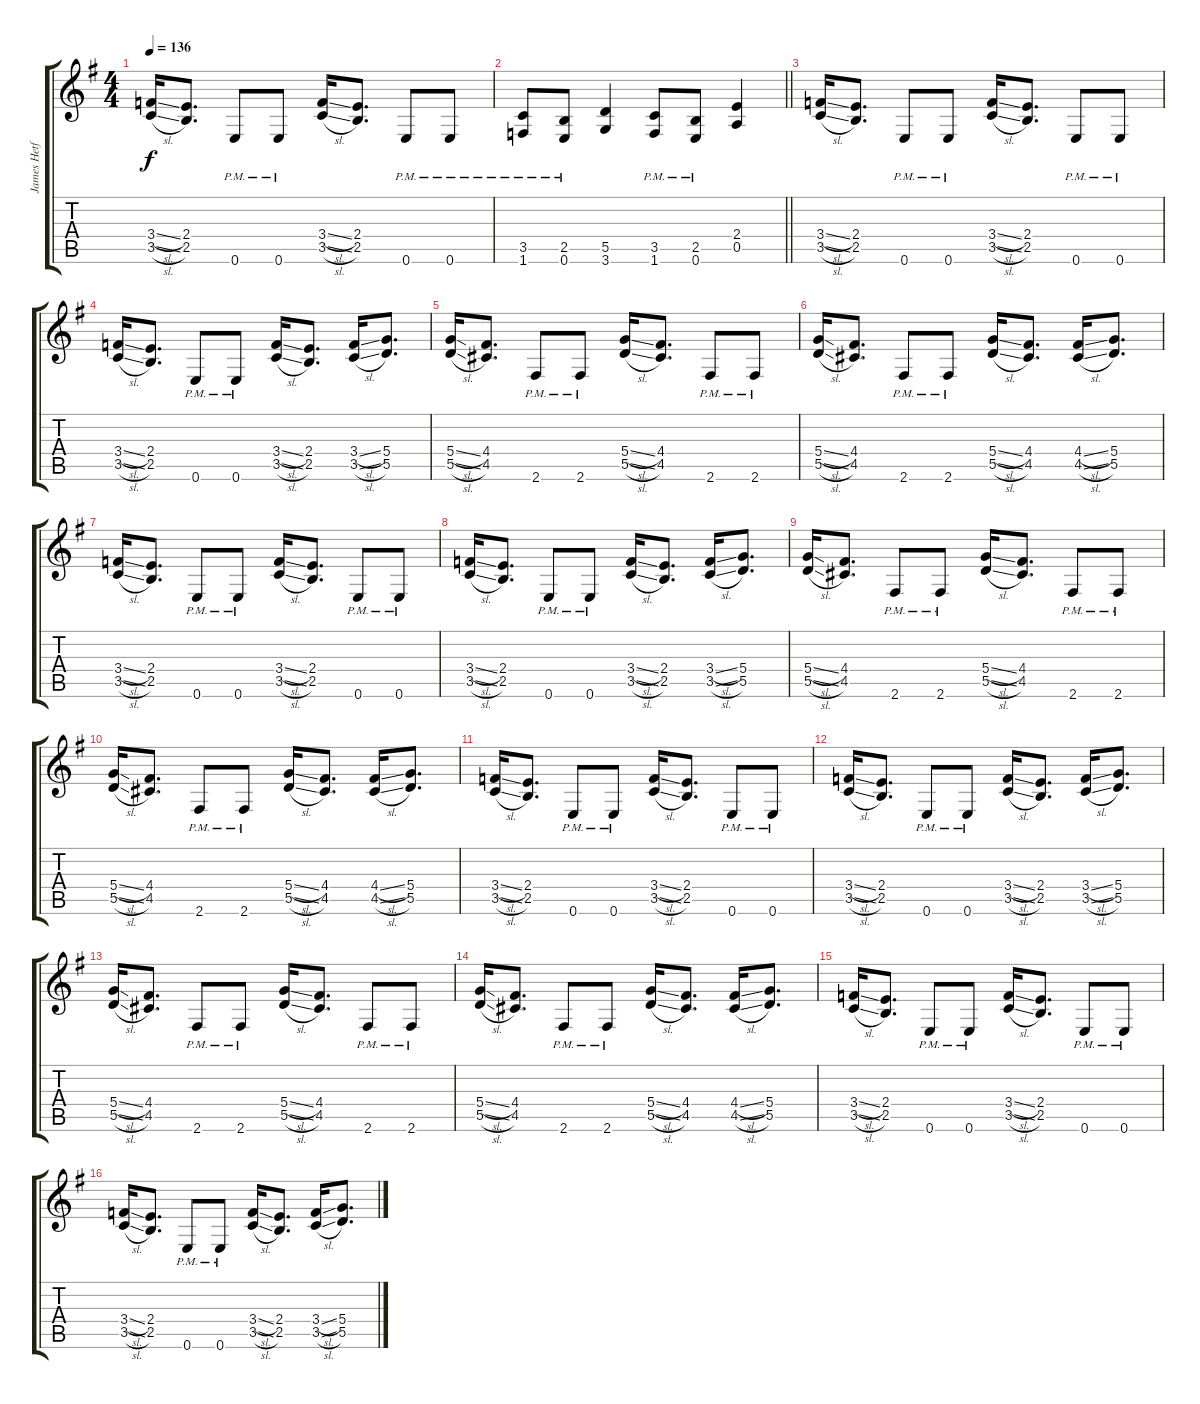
\track ("James Hetfield" "James Hetf") {instrument distortionguitar}
\staff {score tabs}
\tuning (E4 B3 G3 D3 A2 E2) {hide}
\ts (4 4)
\tempo 136
\clef g2
\ks eminor
(3.4{sl} 3.5{sl}).16{dy f} (2.4 2.5).8{d} 0.6{pm}.8 0.6{pm}.8 (3.4{sl} 3.5{sl}).16 (2.4 2.5).8{d} 0.6{pm}.8 0.6{pm}.8 |
\barLineRight lightlight
(3.5{pm} 1.6{pm}).8 (2.5{pm} 0.6{pm}).8 (5.5 3.6).4 (3.5{pm} 1.6{pm}).8 (2.5{pm} 0.6{pm}).8 (2.4 0.5).4 |
(3.4{sl} 3.5{sl}).16 (2.4 2.5).8{d} 0.6{pm}.8 0.6{pm}.8 (3.4{sl} 3.5{sl}).16 (2.4 2.5).8{d} 0.6{pm}.8 0.6{pm}.8 |
(3.4{sl} 3.5{sl}).16 (2.4 2.5).8{d} 0.6{pm}.8 0.6{pm}.8 (3.4{sl} 3.5{sl}).16 (2.4 2.5).8{d} (3.4{sl} 3.5{sl}).16 (5.4 5.5).8{d} |
(5.4{sl} 5.5{sl}).16 (4.4 4.5).8{d} 2.6{pm}.8 2.6{pm}.8 (5.4{sl} 5.5{sl}).16 (4.4 4.5).8{d} 2.6{pm}.8 2.6{pm}.8 |
(5.4{sl} 5.5{sl}).16 (4.4 4.5).8{d} 2.6{pm}.8 2.6{pm}.8 (5.4{sl} 5.5{sl}).16 (4.4 4.5).8{d} (4.4{sl} 4.5{sl}).16 (5.4 5.5).8{d} |
(3.4{sl} 3.5{sl}).16 (2.4 2.5).8{d} 0.6{pm}.8 0.6{pm}.8 (3.4{sl} 3.5{sl}).16 (2.4 2.5).8{d} 0.6{pm}.8 0.6{pm}.8 |
(3.4{sl} 3.5{sl}).16 (2.4 2.5).8{d} 0.6{pm}.8 0.6{pm}.8 (3.4{sl} 3.5{sl}).16 (2.4 2.5).8{d} (3.4{sl} 3.5{sl}).16 (5.4 5.5).8{d} |
(5.4{sl} 5.5{sl}).16 (4.4 4.5).8{d} 2.6{pm}.8 2.6{pm}.8 (5.4{sl} 5.5{sl}).16 (4.4 4.5).8{d} 2.6{pm}.8 2.6{pm}.8 |
(5.4{sl} 5.5{sl}).16 (4.4 4.5).8{d} 2.6{pm}.8 2.6{pm}.8 (5.4{sl} 5.5{sl}).16 (4.4 4.5).8{d} (4.4{sl} 4.5{sl}).16 (5.4 5.5).8{d} |
(3.4{sl} 3.5{sl}).16 (2.4 2.5).8{d} 0.6{pm}.8 0.6{pm}.8 (3.4{sl} 3.5{sl}).16 (2.4 2.5).8{d} 0.6{pm}.8 0.6{pm}.8 |
(3.4{sl} 3.5{sl}).16 (2.4 2.5).8{d} 0.6{pm}.8 0.6{pm}.8 (3.4{sl} 3.5{sl}).16 (2.4 2.5).8{d} (3.4{sl} 3.5{sl}).16 (5.4 5.5).8{d} |
(5.4{sl} 5.5{sl}).16 (4.4 4.5).8{d} 2.6{pm}.8 2.6{pm}.8 (5.4{sl} 5.5{sl}).16 (4.4 4.5).8{d} 2.6{pm}.8 2.6{pm}.8 |
(5.4{sl} 5.5{sl}).16 (4.4 4.5).8{d} 2.6{pm}.8 2.6{pm}.8 (5.4{sl} 5.5{sl}).16 (4.4 4.5).8{d} (4.4{sl} 4.5{sl}).16 (5.4 5.5).8{d} |
(3.4{sl} 3.5{sl}).16 (2.4 2.5).8{d} 0.6{pm}.8 0.6{pm}.8 (3.4{sl} 3.5{sl}).16 (2.4 2.5).8{d} 0.6{pm}.8 0.6{pm}.8 |
(3.4{sl} 3.5{sl}).16 (2.4 2.5).8{d} 0.6{pm}.8 0.6{pm}.8 (3.4{sl} 3.5{sl}).16 (2.4 2.5).8{d} (3.4{sl} 3.5{sl}).16 (5.4 5.5).8{d}
